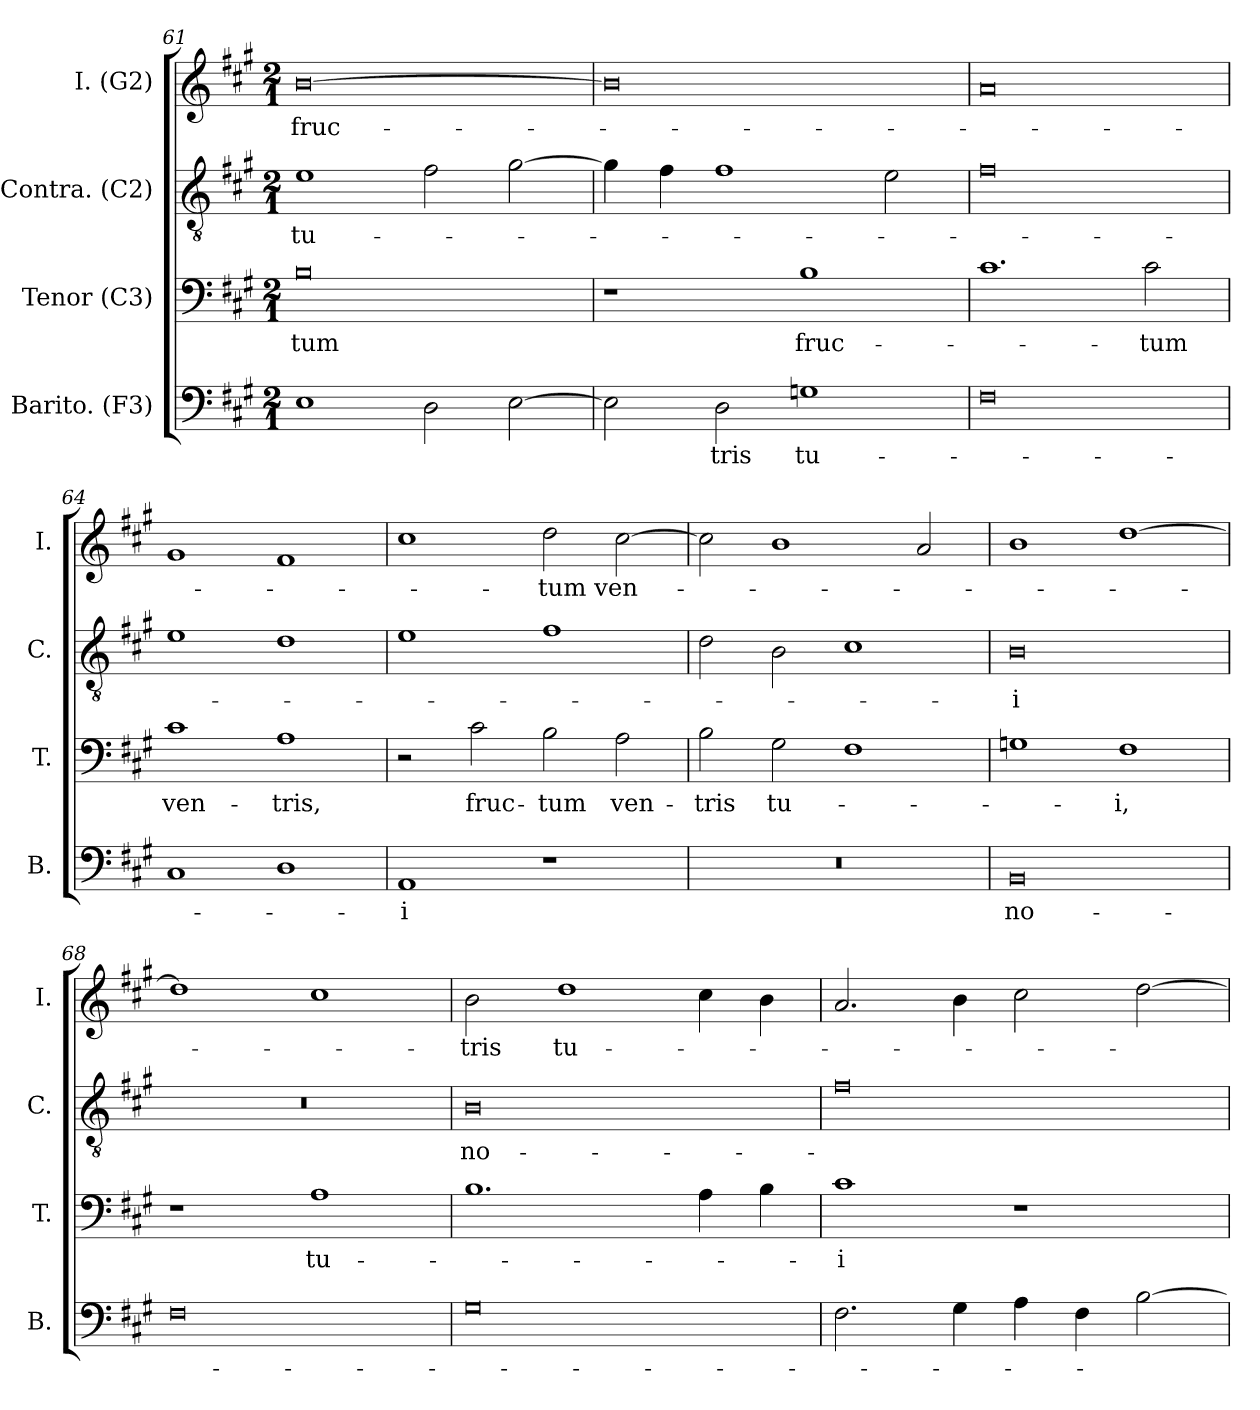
**kern	**text	**kern	**text	**kern	**text	**kern	**text
*part4	*part4	*part3	*part3	*part2	*part2	*part1	*part1
*staff4	*staff4	*staff3	*staff3	*staff2	*staff2	*staff1	*staff1
*I"Barito. (F3)	*	*I"Tenor (C3)	*	*I"Contra. (C2)	*	*I"I. (G2)	*
*I'B.	*	*I'T.	*	*I'C.	*	*I'I.	*
*clefF4	*	*clefF4	*	*clefGv2	*	*clefG2	*
*	*	*ITrd7c12	*	*ITrd7c12	*	*	*
*k[f#c#g#]	*	*k[f#c#g#]	*	*k[f#c#g#]	*	*k[f#c#g#]	*
*A:	*	*A:	*	*A:	*	*A:	*
*M2/1	*	*M2/1	*	*M2/1	*	*M2/1	*
=61	=61	=61	=61	=61	=61	=61	=61
!	!	!	!LO:LY:b:color=#000000	!	!	!	!
!	!	!	!	!	!LO:LY:b:color=#000000	!	!
!	!	!	!	!	!	!	!LO:LY:b:color=#000000
1Ei	.	0BBi	-tum	1Ei	tu-	[0bi	fruc-
2Di\	.	.	.	2F#i\	.	.	.
[2Ei\	.	.	.	[2G#i\	.	.	.
=62	=62	=62	=62	=62	=62	=62	=62
2Ei\]	.	1r	.	4G#i\]	.	0bi]	.
.	.	.	.	4F#i\	.	.	.
!	!LO:LY:b:color=#000000	!	!	!	!	!	!
2Di\	-tris	.	.	1F#i	.	.	.
!	!LO:LY:b:color=#000000	!	!	!	!	!	!
!	!	!	!LO:LY:b:color=#000000	!	!	!	!
1Gi	tu-	1BBi	fruc-	.	.	.	.
.	.	.	.	2Ei\	.	.	.
=63	=63	=63	=63	=63	=63	=63	=63
0F#i	.	1.C#i	.	0F#i	.	0ai	.
!	!	!	!LO:LY:b:color=#000000	!	!	!	!
.	.	2C#i\	-tum	.	.	.	.
=64	=64	=64	=64	=64	=64	=64	=64
!	!	!	!LO:LY:b:color=#000000	!	!	!	!
1C#i	.	1C#i	ven-	1Ei	.	1g#i	.
!	!	!	!LO:LY:b:color=#000000	!	!	!	!
1Di	.	1AAi	-tris,	1Di	.	1f#i	.
=65	=65	=65	=65	=65	=65	=65	=65
!	!LO:LY:b:color=#000000	!	!	!	!	!	!
1AAi	-i	2r	.	1Ei	.	1cc#i	.
!	!	!	!LO:LY:b:color=#000000	!	!	!	!
.	.	2C#i\	fruc-	.	.	.	.
!	!	!	!LO:LY:b:color=#000000	!	!	!	!
!	!	!	!	!	!	!	!LO:LY:b:color=#000000
1r	.	2BBi\	-tum	1F#i	.	2ddi\	-tum
!	!	!	!LO:LY:b:color=#000000	!	!	!	!
!	!	!	!	!	!	!	!LO:LY:b:color=#000000
.	.	2AAi\	ven-	.	.	[2cc#i\	ven-
!!LO:LB:g=z
=66	=66	=66	=66	=66	=66	=66	=66
!LO:N:vis=1	!	!	!	!	!	!	!
!	!	!	!LO:LY:b:color=#000000	!	!	!	!
0r	.	2BBi\	-tris	2Di\	.	2cc#i\]	.
!	!	!	!LO:LY:b:color=#000000	!	!	!	!
.	.	2GG#i\	tu-	2BBi\	.	1bi	.
.	.	1FF#i	.	1C#i	.	.	.
.	.	.	.	.	.	2ai/	.
=67	=67	=67	=67	=67	=67	=67	=67
!	!LO:LY:b:color=#000000	!	!	!	!	!	!
!	!	!	!	!	!LO:LY:b:color=#000000	!	!
0BBi	no-	1GGni	.	0BBi	-i	1bi	.
!	!	!	!LO:LY:b:color=#000000	!	!	!	!
.	.	1FF#i	-i,	.	.	[1ddi	.
=68	=68	=68	=68	=68	=68	=68	=68
!	!	!	!	!LO:N:vis=1	!	!	!
0F#i	.	1r	.	0r	.	1ddi]	.
!	!	!	!LO:LY:b:color=#000000	!	!	!	!
.	.	1AAi	tu-	.	.	1cc#i	.
=69	=69	=69	=69	=69	=69	=69	=69
!	!	!	!	!	!LO:LY:b:color=#000000	!	!
!	!	!	!	!	!	!	!LO:LY:b:color=#000000
0G#i	.	1.BBi	.	0BBi	no-	2bi\	-tris
!	!	!	!	!	!	!	!LO:LY:b:color=#000000
.	.	.	.	.	.	1ddi	tu-
.	.	4AAi\	.	.	.	4cc#i\	.
.	.	4BBi\	.	.	.	4bi\	.
=70	=70	=70	=70	=70	=70	=70	=70
!	!	!	!LO:LY:b:color=#000000	!	!	!	!
2.F#i\	.	1C#i	-i	0F#i	.	2.ai/	.
4G#i\	.	.	.	.	.	4bi\	.
4Ai\	.	1r	.	.	.	2cc#i\	.
4F#i\	.	.	.	.	.	.	.
[2Bi\	.	.	.	.	.	[2ddi\	.
=	=	=	=	=	=	=	=
*-	*-	*-	*-	*-	*-	*-	*-
